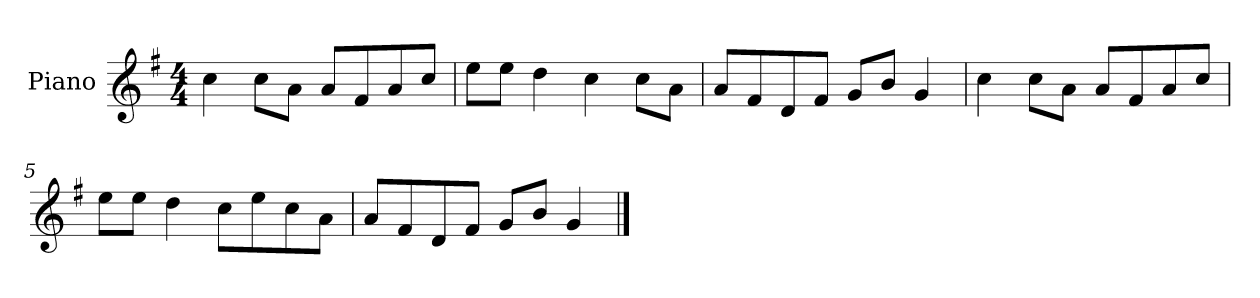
**kern
*part1
*staff1
*I"Piano
*I'P-no
*clefG2
*k[f#]
*M4/4
*MM90
=1
4cc\
8cc\L
8a\J
8a/L
8f#/
8a/
8cc/J
=2
8ee\L
8ee\J
4dd\
4cc\
8cc\L
8a\J
=3
8a/L
8f#/
8d/
8f#/J
8g/L
8b/J
4g/
=4
4cc\
8cc\L
8a\J
8a/L
8f#/
8a/
8cc/J
=5
8ee\L
8ee\J
4dd\
8cc\L
8ee\
8cc\
8a\J
!!LO:LB:g=z
=6
8a/L
8f#/
8d/
8f#/J
8g/L
8b/J
4g/
==
*-
